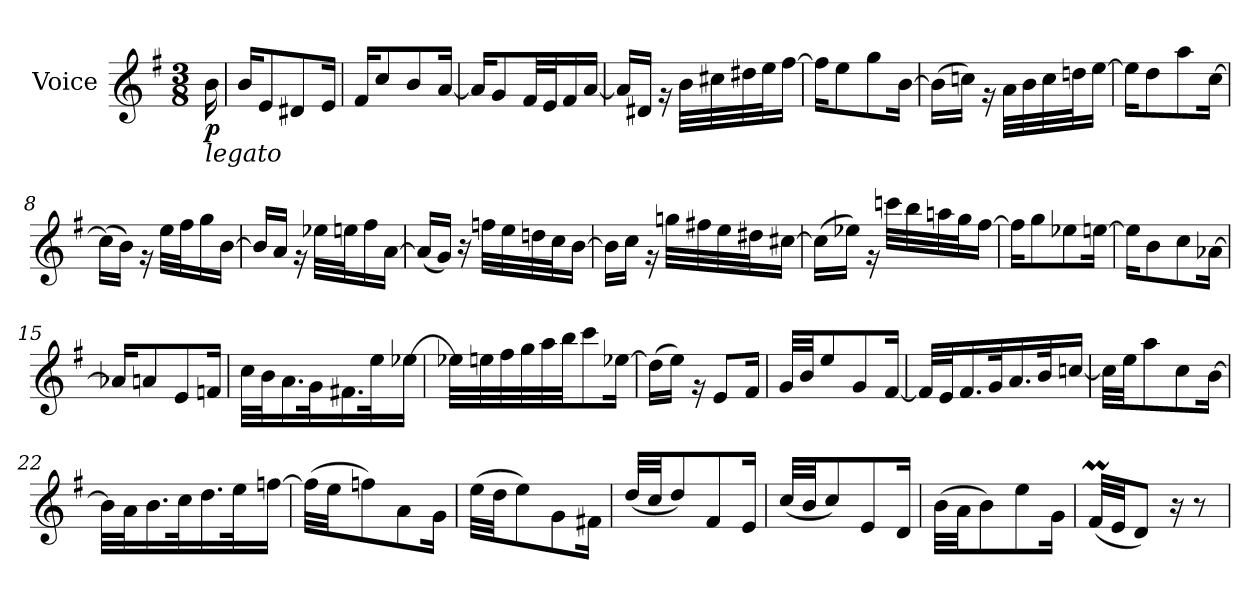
**kern	**dynam
*part1	*part1
*staff1	*staff1
*I"Voice	*
*I'V	*
*clefG2	*
*k[f#]	*
*M3/8	*
*MM66	*
=	=
!LO:TX:b:i:t=legato	!
!	!LO:DY:b
16b\	p
=1	=1
16b/KL	.
8e/	.
8d#X/	.
16e/Jk	.
=2	=2
16f#/KL	.
8cc/	.
8b/	.
[16a/Jk	.
=3	=3
16a/KL]	.
8g/	.
32f#/LL	.
32e/J	.
16f#/	.
[16a/JJ	.
=4	=4
16a/LL]	.
16d#X/JJ	.
16rg	.
32b\LLL	.
32cc#X\	.
32dd#X\	.
32ee\J	.
[16ff#\JJ	.
=5	=5
16ff#\KL]	.
8ee\	.
8gg\	.
[16b\Jk	.
!!LO:LB:g=z
=6	=6
(>16b\LL]	.
16ccn\JJ)	.
16rg	.
32a\LLL	.
32b\	.
32cc\	.
32ddn\J	.
[16ee\JJ	.
=7	=7
16ee\KL]	.
8dd\	.
8aa\	.
[16cc\Jk	.
=8	=8
(>16cc\LL]	.
16b\JJ)	.
16rg	.
32ee\LLL	.
32ff#\J	.
16gg\	.
[16b\JJ	.
=9	=9
16b/LL]	.
16a/JJ	.
16rg	.
32ee-Xi\LLL	.
32ee\J	.
16ff#\	.
[16a\JJ	.
=10	=10
(<16a/LL]	.
16g/JJ)	.
16r	.
32ffn\LLL	.
32ee\	.
32ddn\	.
32cc\J	.
[16b\JJ	.
!!LO:LB:g=z
=11	=11
16b\LL]	.
16cc\JJ	.
16rg	.
32ggn\LLL	.
32ff#X\	.
32ee\	.
32dd#X\J	.
[16cc#X\JJ	.
=12	=12
(>16cc#\LL]	.
16ee-Xi\JJ)	.
16rg	.
32cccn\LLL	.
32bb\	.
32aan\	.
32gg\J	.
[16ff#\JJ	.
=13	=13
16ff#\KL]	.
8gg\	.
8ee-Xi\	.
[16ee\Jk	.
=14	=14
16ee\KL]	.
8b\	.
8cc\	.
[16a-Xi\Jk	.
=15	=15
16a-Xi/KL]	.
8a/	.
8e/	.
16fn/Jk	.
!!LO:LB:g=z
=16	=16
32cc\LLL	.
32b\J	.
16.a\	.
32g\K	.
16.f#X\	.
32ee\K	.
[16ee-Xi\JJ	.
=17	=17
32ee-Xi\LLL]	.
32ee\	.
32ff#\	.
32gg\	.
32aa\	.
32bb\JJ	.
8ccc\	.
[16ee-Xi\Jk	.
=18	=18
(>16dd#\LL]	.
16ee\JJ)	.
16rg	.
8e/L	.
16f#/Jk	.
=19	=19
32g/LLL	.
32b/JJ	.
8ee/	.
8g/	.
[16f#/Jk	.
=20	=20
32f#/LLL]	.
32e/J	.
16.f#/	.
32g/K	.
16.a/	.
32b/K	.
[16ccn/JJ	.
=21	=21
32cc\LLL]	.
32ee\JJ	.
8aa\	.
8cc\	.
[16b\Jk	.
!!LO:LB:g=z
=22	=22
32b\LLL]	.
32a\J	.
16.b\	.
32cc\K	.
16.dd\	.
32ee\K	.
[16ffn\JJ	.
=23	=23
(>32ff\LLL]	.
32ee\JJ	.
8ffn\)	.
8a\	.
16g\Jk	.
=24	=24
(>32ee\LLL	.
32dd\JJ	.
8ee\)	.
8g\	.
16f#X\Jk	.
=25	=25
(<32dd/LLL	.
32cc/JJ	.
8dd/)	.
8f#/	.
16e/Jk	.
=26	=26
(<32cc/LLL	.
32b/JJ	.
8cc/)	.
8e/	.
16d/Jk	.
=27	=27
(>32b\LLL	.
32a\JJ	.
8b\)	.
8ee\	.
16g\Jk	.
=28	=28
(<32f#m/LLL	.
32e/JJ	.
8d/J)	.
16r	.
8r	.
=	=
*-	*-
